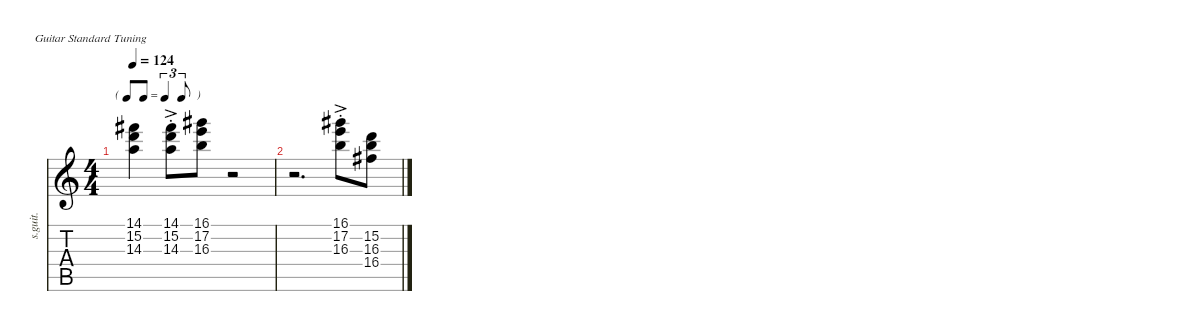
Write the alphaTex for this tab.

\defaultSystemsLayout 4
\hideDynamics
\bracketExtendMode nobrackets
\track ("Richard Wright | Wurlitzer EP-200 | Electric Piano" "s.guit.") {instrument electricpiano1}
\staff {score tabs}
\tuning (E4 B3 G3 D3 A2 E2)
\displaytranspose 12
\ts (4 4)
\tf triplet8th
\tempo 124
\clef g2
\ks c
(14.1{acc #} 15.2 14.3).4{dy ff} (14.1{ac st acc #} 15.2{ac st} 14.3{ac st}).8{dy ppp} (16.1{acc #} 17.2 16.3).8{dy ff} r.2 |
r.2{d} (16.1{ac st acc #} 17.2{ac st} 16.3{ac st}).8{dy pp} (15.2 16.3 16.4{acc #}).8{dy ff}
